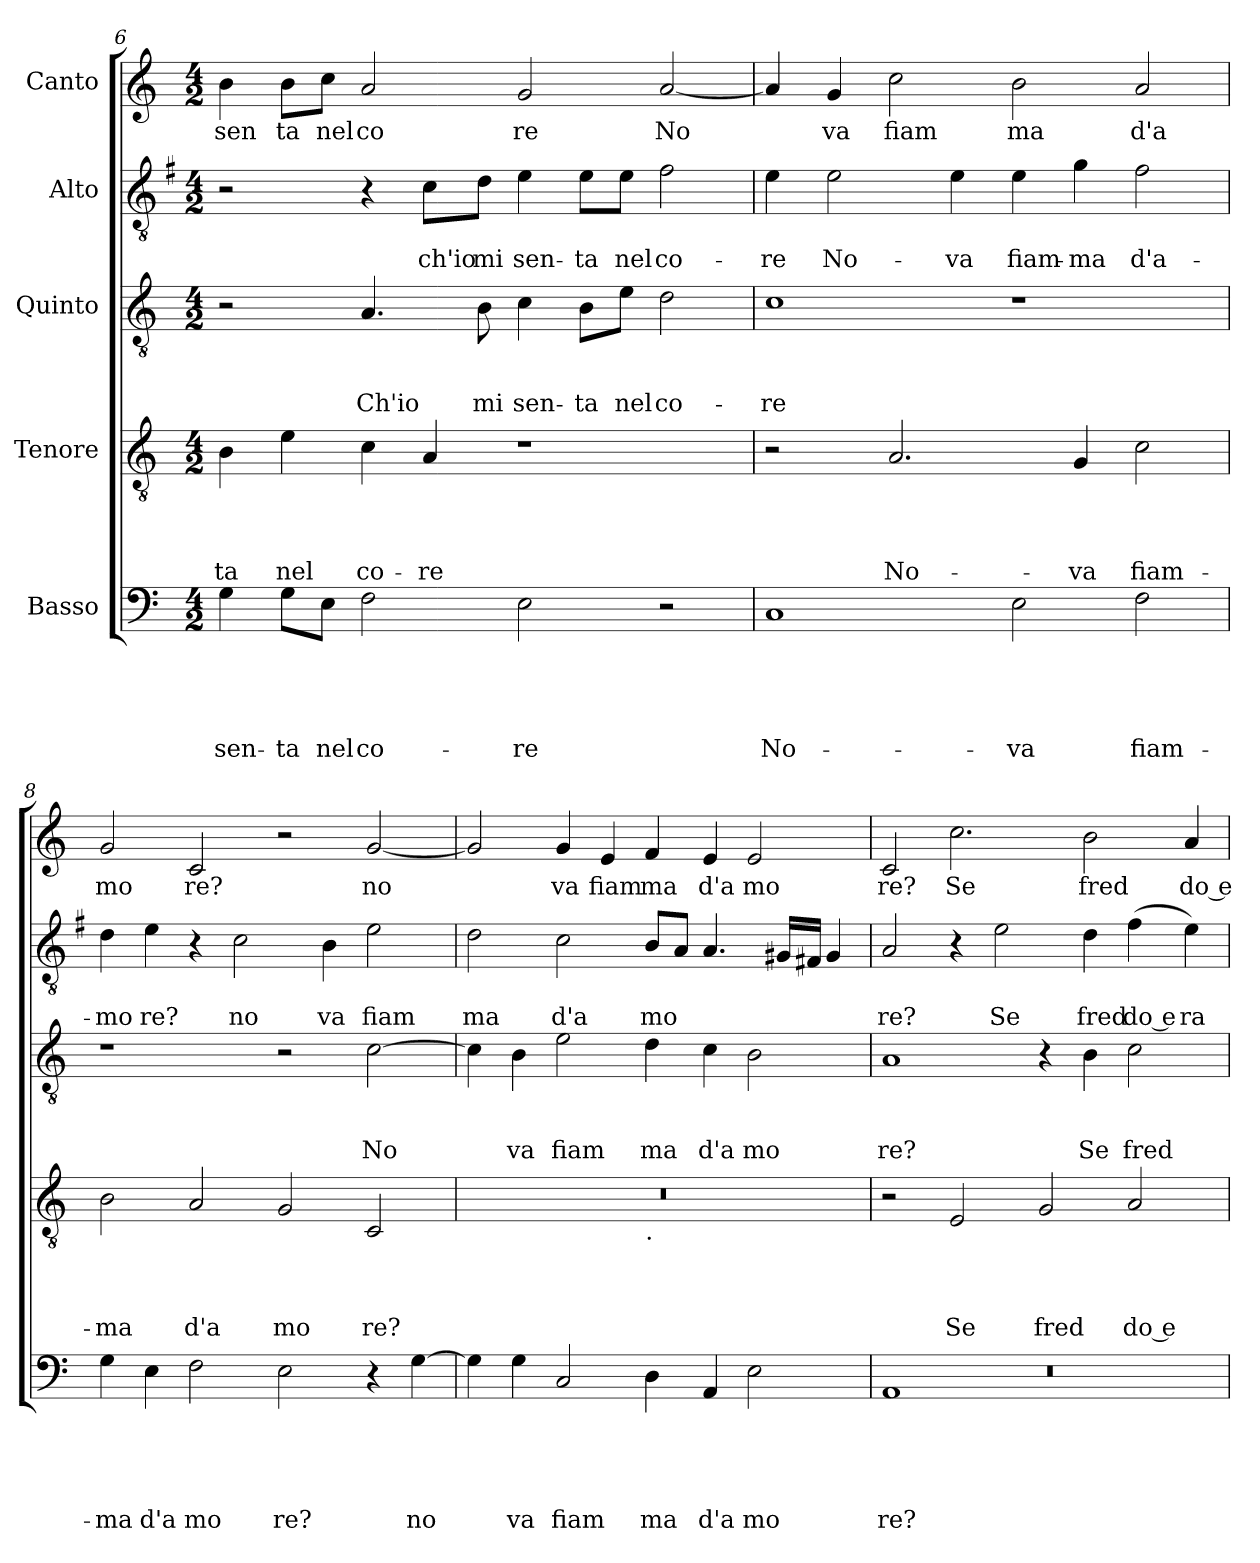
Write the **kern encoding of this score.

**kern	**text	**text	**text	**text	**text	**kern	**text	**text	**text	**text	**kern	**text	**text	**text	**kern	**text	**text	**kern	**text
*part5	*part5	*part5	*part5	*part5	*part5	*part4	*part4	*part4	*part4	*part4	*part3	*part3	*part3	*part3	*part2	*part2	*part2	*part1	*part1
*staff5	*staff5	*staff5	*staff5	*staff5	*staff5	*staff4	*staff4	*staff4	*staff4	*staff4	*staff3	*staff3	*staff3	*staff3	*staff2	*staff2	*staff2	*staff1	*staff1
*I"Basso	*	*	*	*	*	*I"Tenore	*	*	*	*	*I"Quinto	*	*	*	*I"Alto	*	*	*I"Canto	*
*clefF4	*	*	*	*	*	*clefGv2	*	*	*	*	*clefGv2	*	*	*	*clefGv2	*	*	*clefG2	*
*	*	*	*	*	*	*	*	*	*	*	*	*	*	*	*ITrd-3c-5	*	*	*	*
*k[]	*	*	*	*	*	*k[]	*	*	*	*	*k[]	*	*	*	*k[]	*	*	*k[]	*
*C:	*	*	*	*	*	*C:	*	*	*	*	*C:	*	*	*	*C:	*	*	*C:	*
*M4/2	*	*	*	*	*	*M4/2	*	*	*	*	*M4/2	*	*	*	*M4/2	*	*	*M4/2	*
=6	=6	=6	=6	=6	=6	=6	=6	=6	=6	=6	=6	=6	=6	=6	=6	=6	=6	=6	=6
!	!	!	!	!	!LO:LY:b	!	!	!	!	!LO:LY:b	!	!	!	!	!	!	!	!	!LO:LY:b
4G\	.	.	.	.	sen-	4B\	.	.	.	-ta	2r	.	.	.	2r	.	.	4b\	sen
!	!	!	!	!	!LO:LY:b	!	!	!	!	!LO:LY:b	!	!	!	!	!	!	!	!	!LO:LY:b
8G\L	.	.	.	.	-ta	4e\	.	.	.	nel	.	.	.	.	.	.	.	8b\L	ta
!	!	!	!	!	!LO:LY:b	!	!	!	!	!	!	!	!	!	!	!	!	!	!LO:LY:b
8E\J	.	.	.	.	nel	.	.	.	.	.	.	.	.	.	.	.	.	8cc\J	nel
!	!	!	!	!	!LO:LY:b	!	!	!	!	!LO:LY:b	!	!	!	!LO:LY:b	!	!	!	!	!LO:LY:b
2F\	.	.	.	.	co-	4c\	.	.	.	co-	4.A/	.	.	Ch'io	4r	.	.	2a/	co
!	!	!	!	!	!	!	!	!	!	!LO:LY:b	!	!	!	!	!	!	!LO:LY:b	!	!
.	.	.	.	.	.	4A/	.	.	.	-re	.	.	.	.	8f\L	.	ch'io	.	.
!	!	!	!	!	!	!	!	!	!	!	!	!	!	!LO:LY:b	!	!	!LO:LY:b	!	!
.	.	.	.	.	.	.	.	.	.	.	8B\	.	.	mi	8g\J	.	mi	.	.
!	!	!	!	!	!LO:LY:b	!	!	!	!	!	!	!	!	!LO:LY:b	!	!	!LO:LY:b	!	!LO:LY:b
2E\	.	.	.	.	-re	1r	.	.	.	.	4c\	.	.	sen-	4a\	.	sen-	2g/	re
!	!	!	!	!	!	!	!	!	!	!	!	!	!	!LO:LY:b	!	!	!LO:LY:b	!	!
.	.	.	.	.	.	.	.	.	.	.	8B\L	.	.	-ta	8a\L	.	-ta	.	.
!	!	!	!	!	!	!	!	!	!	!	!	!	!	!LO:LY:b	!	!	!LO:LY:b	!	!
.	.	.	.	.	.	.	.	.	.	.	8e\J	.	.	nel	8a\J	.	nel	.	.
!	!	!	!	!	!	!	!	!	!	!	!	!	!	!LO:LY:b	!	!	!LO:LY:b	!	!LO:LY:b
2r	.	.	.	.	.	.	.	.	.	.	2d\	.	.	co-	2b\	.	co-	[<2a/	No
=7	=7	=7	=7	=7	=7	=7	=7	=7	=7	=7	=7	=7	=7	=7	=7	=7	=7	=7	=7
!	!	!	!	!	!LO:LY:b	!	!	!	!	!	!	!	!	!LO:LY:b	!	!	!LO:LY:b	!	!
1C	.	.	.	.	No-	2r	.	.	.	.	1c	.	.	-re	4a\	.	-re	4a/]	.
!	!	!	!	!	!	!	!	!	!	!	!	!	!	!	!	!	!LO:LY:b	!	!LO:LY:b
.	.	.	.	.	.	.	.	.	.	.	.	.	.	.	2a\	.	No-	4g/	va
!	!	!	!	!	!	!	!	!	!	!LO:LY:b	!	!	!	!	!	!	!	!	!LO:LY:b
.	.	.	.	.	.	2.A/	.	.	.	No-	.	.	.	.	.	.	.	2cc\	fiam
!	!	!	!	!	!	!	!	!	!	!	!	!	!	!	!	!	!LO:LY:b	!	!
.	.	.	.	.	.	.	.	.	.	.	.	.	.	.	4a\	.	-va	.	.
!	!	!	!	!	!LO:LY:b	!	!	!	!	!	!	!	!	!	!	!	!LO:LY:b	!	!LO:LY:b
2E\	.	.	.	.	-va	.	.	.	.	.	1r	.	.	.	4a\	.	fiam-	2b\	ma
!	!	!	!	!	!	!	!	!	!	!LO:LY:b	!	!	!	!	!	!	!LO:LY:b	!	!
.	.	.	.	.	.	4G/	.	.	.	-va	.	.	.	.	4cc\	.	-ma	.	.
!	!	!	!	!	!LO:LY:b	!	!	!	!	!LO:LY:b	!	!	!	!	!	!	!LO:LY:b	!	!LO:LY:b
2F\	.	.	.	.	fiam-	2c\	.	.	.	fiam-	.	.	.	.	2b\	.	d'a-	2a/	d'a
!!LO:LB:g=z
=8	=8	=8	=8	=8	=8	=8	=8	=8	=8	=8	=8	=8	=8	=8	=8	=8	=8	=8	=8
!	!	!	!	!	!LO:LY:b	!	!	!	!	!LO:LY:b	!	!	!	!	!	!	!LO:LY:b	!	!LO:LY:b
4G\	.	.	.	.	-ma	2B\	.	.	.	-ma	1r	.	.	.	4g\	.	-mo	2g/	mo
!	!	!	!	!	!LO:LY:b	!	!	!	!	!	!	!	!	!	!	!	!LO:LY:b	!	!
4E\	.	.	.	.	d'a	.	.	.	.	.	.	.	.	.	4a\	.	re?	.	.
!	!	!	!	!	!LO:LY:b	!	!	!	!	!LO:LY:b	!	!	!	!	!	!	!	!	!LO:LY:b
2F\	.	.	.	.	mo	2A/	.	.	.	d'a	.	.	.	.	4r	.	.	2c/	re?
!	!	!	!	!	!	!	!	!	!	!	!	!	!	!	!	!	!LO:LY:b	!	!
.	.	.	.	.	.	.	.	.	.	.	.	.	.	.	2f\	.	no	.	.
!	!	!	!	!	!LO:LY:b	!	!	!	!	!LO:LY:b	!	!	!	!	!	!	!	!	!
2E\	.	.	.	.	re?	2G/	.	.	.	mo	2r	.	.	.	.	.	.	2r	.
!	!	!	!	!	!	!	!	!	!	!	!	!	!	!	!	!	!LO:LY:b	!	!
.	.	.	.	.	.	.	.	.	.	.	.	.	.	.	4e\	.	va	.	.
!	!	!	!	!	!	!	!	!	!	!LO:LY:b	!	!	!	!LO:LY:b	!	!	!LO:LY:b	!	!LO:LY:b
4r	.	.	.	.	.	2C/	.	.	.	re?	[>2c\	.	.	No	2a\	.	fiam	[<2g/	no
!	!	!	!	!	!LO:LY:b	!	!	!	!	!	!	!	!	!	!	!	!	!	!
[>4G\	.	.	.	.	no	.	.	.	.	.	.	.	.	.	.	.	.	.	.
=9	=9	=9	=9	=9	=9	=9	=9	=9	=9	=9	=9	=9	=9	=9	=9	=9	=9	=9	=9
!	!	!	!	!	!	!	!	!	!	!	!	!	!	!	!	!	!LO:LY:b	!	!
*	*	*	*	*	*	*^	*	*	*	*	*	*	*	*	*	*	*	*	*
4G\]	.	.	.	.	.	0r	1ryy	.	.	.	.	4c\]	.	.	.	2g\	.	ma	2g/]	.
!	!	!	!	!	!LO:LY:b	!	!	!	!	!	!	!	!	!	!LO:LY:b	!	!	!	!	!
4G\	.	.	.	.	va	.	.	.	.	.	.	4B\	.	.	va	.	.	.	.	.
!	!	!	!	!	!LO:LY:b	!	!	!	!	!	!	!	!	!	!LO:LY:b	!	!	!LO:LY:b	!	!LO:LY:b
2C/	.	.	.	.	fiam	.	.	.	.	.	.	2e\	.	.	fiam	2f\	.	d'a	4g/	va
!	!	!	!	!	!	!	!	!	!	!	!	!	!	!	!	!	!	!	!	!LO:LY:b
.	.	.	.	.	.	.	.	.	.	.	.	.	.	.	.	.	.	.	4e/	fiam
!	!	!	!	!	!	!	!LO:TX:b:t=.	!	!	!	!	!	!	!	!	!	!	!	!	!
!	!	!	!	!	!LO:LY:b	!	!	!	!	!	!	!	!	!	!LO:LY:b	!	!	!LO:LY:b	!	!LO:LY:b
4D\	.	.	.	.	ma	.	1ryy	.	.	.	.	4d\	.	.	ma	8e/L	.	mo	4f/	ma
.	.	.	.	.	.	.	.	.	.	.	.	.	.	.	.	8d/J	.	.	.	.
!	!	!	!	!	!LO:LY:b	!	!	!	!	!	!	!	!	!	!LO:LY:b	!	!	!	!	!LO:LY:b
4AA/	.	.	.	.	d'a	.	.	.	.	.	.	4c\	.	.	d'a	4.d/	.	.	4e/	d'a
!	!	!	!	!	!LO:LY:b	!	!	!	!	!	!	!	!	!	!LO:LY:b	!	!	!	!	!LO:LY:b
2E\	.	.	.	.	mo	.	.	.	.	.	.	2B\	.	.	mo	.	.	.	2e/	mo
.	.	.	.	.	.	.	.	.	.	.	.	.	.	.	.	16c#X/LL	.	.	.	.
.	.	.	.	.	.	.	.	.	.	.	.	.	.	.	.	16Bn/JJ	.	.	.	.
.	.	.	.	.	.	.	.	.	.	.	.	.	.	.	.	4c#/	.	.	.	.
=10	=10	=10	=10	=10	=10	=10	=10	=10	=10	=10	=10	=10	=10	=10	=10	=10	=10	=10	=10	=10
*^	*	*	*	*	*	*	*	*	*	*	*	*	*	*	*	*	*	*	*	*
*	*^	*	*	*	*	*	*	*	*	*	*	*	*	*	*	*	*	*	*	*	*
!	!	!LO:N:vis=1	!	!	!	!	!LO:LY:b	!	!	!	!	!	!	!	!	!	!LO:LY:b	!	!	!LO:LY:b	!	!LO:LY:b
*	*	*	*	*	*	*	*	*v	*v	*	*	*	*	*	*	*	*	*	*	*	*	*
0ryy	1AA	0r	.	.	.	.	re?	2r	.	.	.	.	1A	.	.	re?	2d/	.	re?	2c/	re?
!	!	!	!	!	!	!	!	!	!	!	!	!LO:LY:b	!	!	!	!	!	!	!	!	!LO:LY:b
.	.	.	.	.	.	.	.	2E/	.	.	.	Se	.	.	.	.	4r	.	.	2.cc\	Se
!	!	!	!	!	!	!	!	!	!	!	!	!	!	!	!	!	!	!	!LO:LY:b	!	!
.	.	.	.	.	.	.	.	.	.	.	.	.	.	.	.	.	2a\	.	Se	.	.
!	!	!	!	!	!	!	!	!	!	!	!	!LO:LY:b	!	!	!	!	!	!	!	!	!
.	1ryy	.	.	.	.	.	.	2G/	.	.	.	fred	4r	.	.	.	.	.	.	.	.
!	!	!	!	!	!	!	!	!	!	!	!	!	!	!	!	!LO:LY:b	!	!	!LO:LY:b	!	!LO:LY:b
.	.	.	.	.	.	.	.	.	.	.	.	.	4B\	.	.	Se	4g\	.	fred	2b\	fred
!	!	!	!	!	!	!	!	!	!	!	!	!LO:LY:b:rj	!	!	!	!LO:LY:b	!	!	!LO:LY:b:rj	!	!
.	.	.	.	.	.	.	.	2A/	.	.	.	do e	2c\	.	.	fred	(<4b\	.	do e	.	.
!	!	!	!	!	!	!	!	!	!	!	!	!	!	!	!	!	!	!	!LO:LY:b	!	!LO:LY:b:rj
.	.	.	.	.	.	.	.	.	.	.	.	.	.	.	.	.	4a\)	.	ra	4a/	do e
*v	*v	*v	*	*	*	*	*	*	*	*	*	*	*	*	*	*	*	*	*	*	*
=	=	=	=	=	=	=	=	=	=	=	=	=	=	=	=	=	=	=	=
*-	*-	*-	*-	*-	*-	*-	*-	*-	*-	*-	*-	*-	*-	*-	*-	*-	*-	*-	*-
